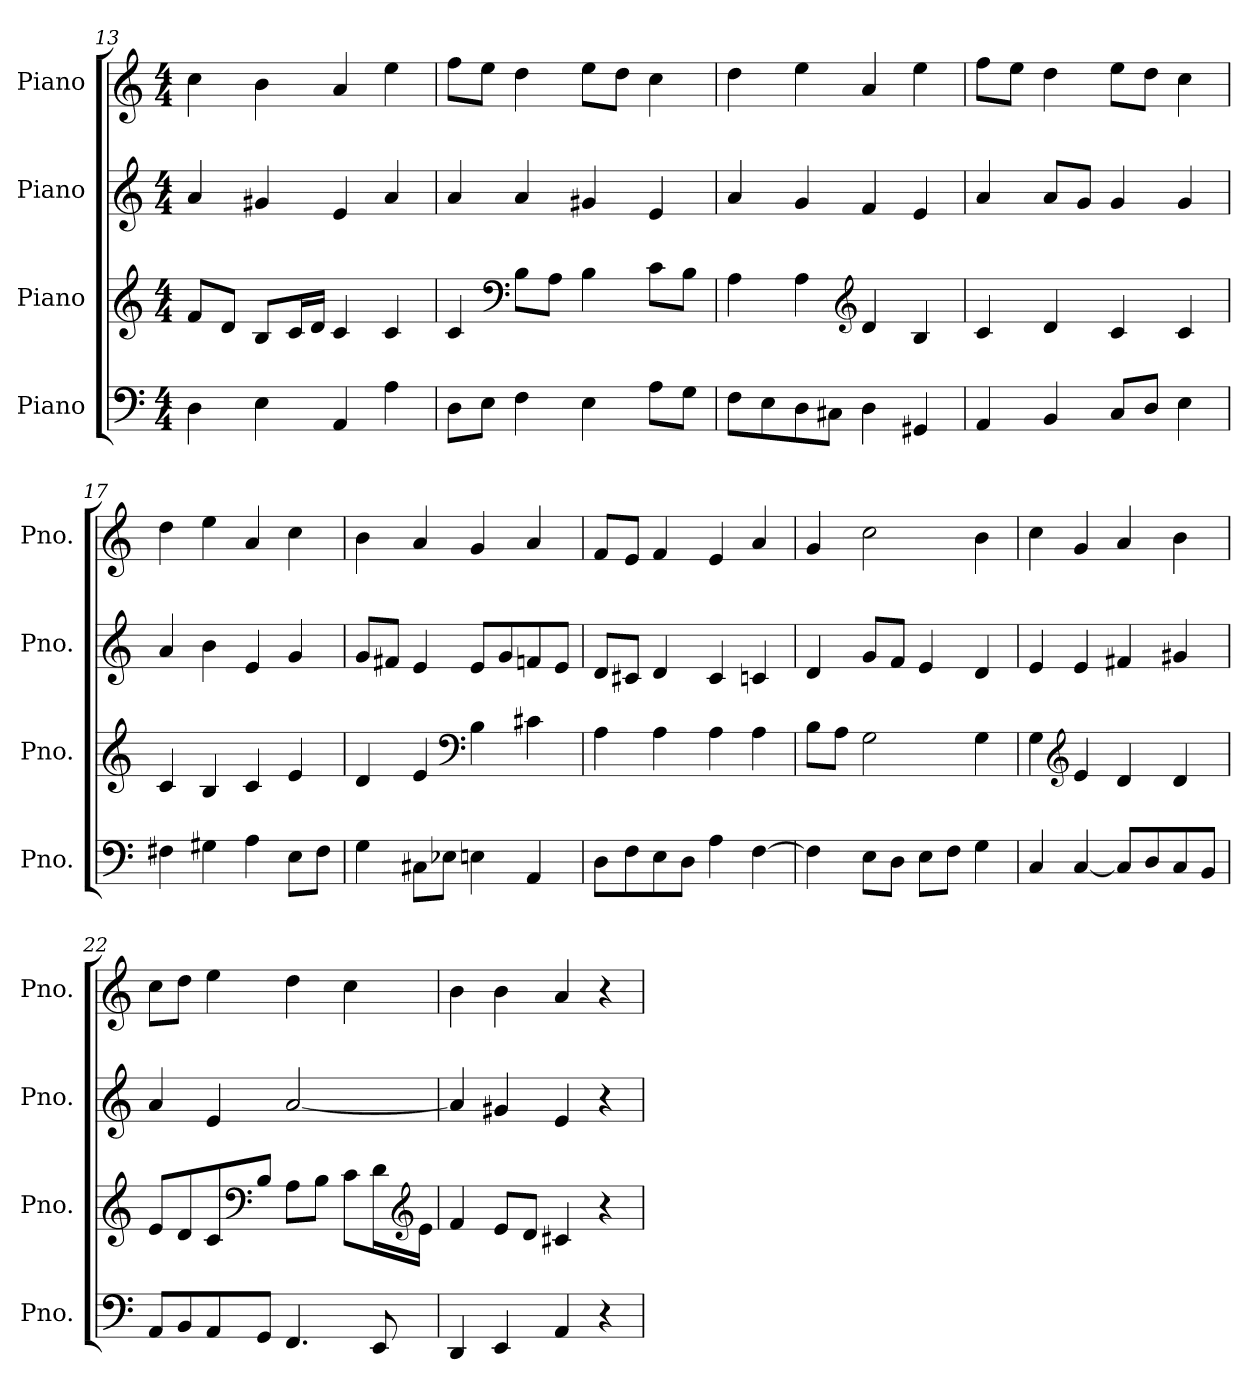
**kern	**kern	**kern	**kern
*part4	*part3	*part2	*part1
*staff4	*staff3	*staff2	*staff1
*I"Piano	*I"Piano	*I"Piano	*I"Piano
*I'Pno.	*I'Pno.	*I'Pno.	*I'Pno.
*clefF4	*clefG2	*clefG2	*clefG2
*k[]	*k[]	*k[]	*k[]
*M4/4	*M4/4	*M4/4	*M4/4
=13	=13	=13	=13
4D\	8f/L	4a/	4cc\
.	8d/J	.	.
4E\	8B/L	4g#X/	4b\
.	16c/L	.	.
.	16d/JJ	.	.
4AA/	4c/	4e/	4a/
4A\	4c/	4a/	4ee\
=14	=14	=14	=14
8D\L	4c/	4a/	8ff\L
8E\J	.	.	8ee\J
*	*clefF4	*	*
4F\	8B\L	4a/	4dd\
.	8A\J	.	.
4E\	4B\	4g#X/	8ee\L
.	.	.	8dd\J
8A\L	8c\L	4e/	4cc\
8G\J	8B\J	.	.
!!LO:PB:g=z
=15	=15	=15	=15
8F\L	4A\	4a/	4dd\
8E\	.	.	.
8D\	4A\	4g/	4ee\
8C#X\J	.	.	.
*	*clefG2	*	*
4D\	4d/	4f/	4a/
4GG#X/	4B/	4e/	4ee\
=16	=16	=16	=16
4AA/	4c/	4a/	8ff\L
.	.	.	8ee\J
4BB/	4d/	8a/L	4dd\
.	.	8g/J	.
8C/L	4c/	4g/	8ee\L
8D/J	.	.	8dd\J
4E\	4c/	4g/	4cc\
=17	=17	=17	=17
4F#X\	4c/	4a/	4dd\
4G#X\	4B/	4b\	4ee\
4A\	4c/	4e/	4a/
8E\L	4e/	4g/	4cc\
8F#\J	.	.	.
=18	=18	=18	=18
4G\	4d/	8g/L	4b\
.	.	8f#X/J	.
8C#X\L	4e/	4e/	4a/
8E-X\J	.	.	.
*	*clefF4	*	*
4En\	4B\	8e/L	4g/
.	.	8g/	.
4AA/	4c#X\	8fn/	4a/
.	.	8e/J	.
=19	=19	=19	=19
8D\L	4A\	8d/L	8f/L
8F\	.	8c#X/J	8e/J
8E\	4A\	4d/	4f/
8D\J	.	.	.
4A\	4A\	4c#/	4e/
[4F\	4A\	4cn/	4a/
!!LO:LB:g=z
=20	=20	=20	=20
4F\]	8B\L	4d/	4g/
.	8A\J	.	.
8E\L	2G\	8g/L	2cc\
8D\J	.	8f/J	.
8E\L	.	4e/	.
8F\J	.	.	.
4G\	4G\	4d/	4b\
=21	=21	=21	=21
4C/	4G\	4e/	4cc\
*	*clefG2	*	*
[4C/	4e/	4e/	4g/
8C/L]	4d/	4f#X/	4a/
8D/	.	.	.
8C/	4d/	4g#X/	4b\
8BB/J	.	.	.
=22	=22	=22	=22
8AA/L	8e/L	4a/	8cc\L
8BB/	8d/	.	8dd\J
8AA/	8c/	4e/	4ee\
*	*clefF4	*	*
8GG/J	8B/J	.	.
4.FF/	8A\L	[2a/	4dd\
.	8B\J	.	.
.	8c\L	.	4cc\
8EE/	16d\L	.	.
*	*clefG2	*	*
.	16e\JJ	.	.
=23	=23	=23	=23
4DD/	4f/	4a/]	4b\
4EE/	8e/L	4g#X/	4b\
.	8d/J	.	.
4AA/	4c#X/	4e/	4a/
4r	4r	4r	4r
=	=	=	=
*-	*-	*-	*-
